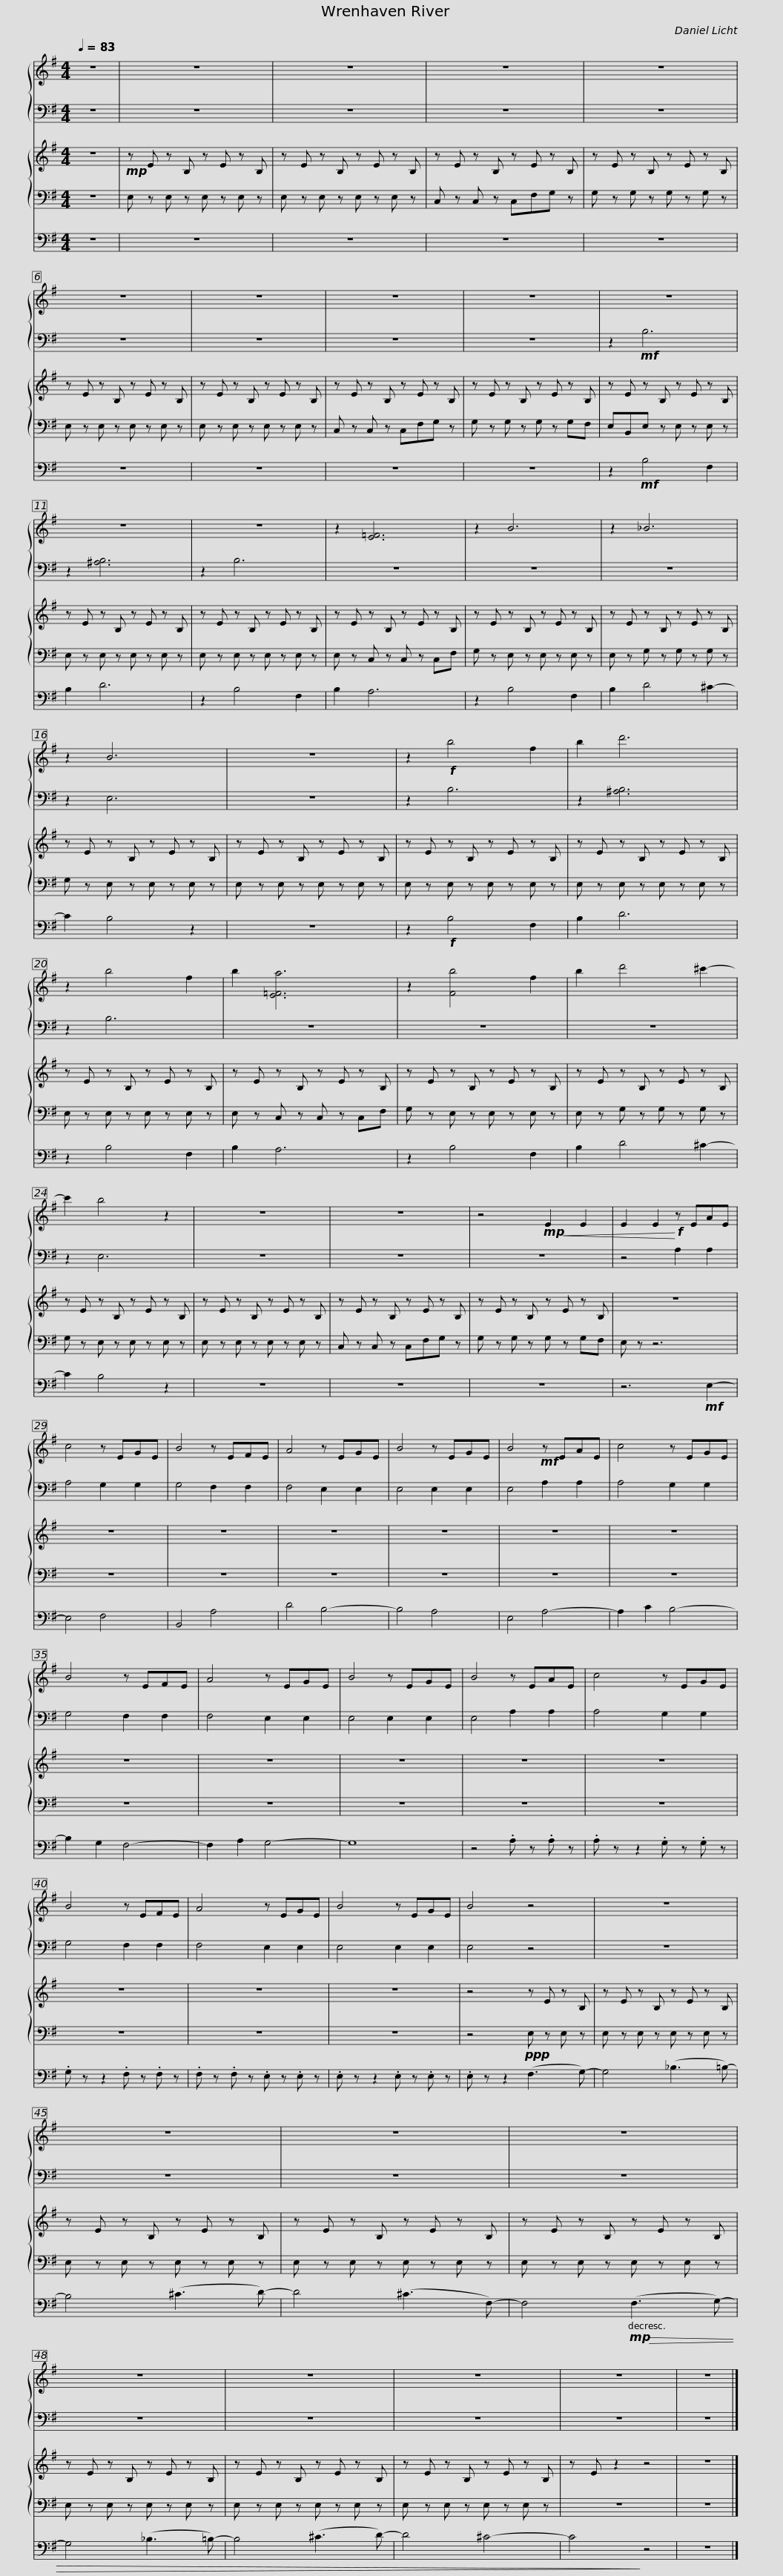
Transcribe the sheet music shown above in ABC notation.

X:1
%%score { 1 | 2 } { 3 | 4 } 5
L:1/8
Q:1/4=83
M:4/4
I:linebreak $
K:G
V:1 treble
V:2 bass
V:3 treble
V:4 bass
V:5 bass
V:1
 z8 | z8 | z8 | z8 |$ z8 | %5
 z8 | z8 | z8 |$ z8 | z8 | %10
 z8 | z8 |$ z2 [E=F]6 | z2 B6 | z2 _B6 | %15
 z2 B6 |$ z8 | z2!f! b4 f2 | b2 d'6 | z2 b4 f2 |$ %20
 b2 [E=Fa]6 | z2 [Fb]4 f2 | b2 d'4 ^c'2- | c'2 b4 z2 |$ z8 | %25
 z8 | z4!mp!!<(! E2 E2 | E2 E2!<)!!f! z EAE | c4 z EGE |$ B4 z EFE | %30
 A4 z EGE |$ B4 z EGE | B4!mf! z EAE | c4 z EGE | B4 z EFE | %35
 A4 z EGE | B4 z EGE | B4 z EAE |$ c4 z EGE | B4 z EFE | %40
 A4 z EGE | B4 z EGE | B4 z4 |$ z8 | z8 | %45
 z8 | z8 |$ z8 | z8 | z8 | %50
 z8 | z8 |] %52
V:2
 z8 | z8 | z8 | z8 |$ z8 | %5
 z8 | z8 | z8 |$ z8 | z2!mf! B,6 | %10
 z2 [^A,B,]6 | z2 B,6 |$ z8 | z8 | z8 | %15
 z2 E,6 |$ z8 | z2 B,6 | z2 [^A,B,]6 | z2 B,6 |$ %20
 z8 | z8 | z8 | z2 E,6 |$ z8 | %25
 z8 | z8 | z4 A,2 A,2 | A,4 G,2 G,2 |$ G,4 F,2 F,2 | %30
 F,4 E,2 E,2 |$ E,4 E,2 E,2 | E,4 A,2 A,2 | A,4 G,2 G,2 | G,4 F,2 F,2 | %35
 F,4 E,2 E,2 | E,4 E,2 E,2 | E,4 A,2 A,2 |$ A,4 G,2 G,2 | G,4 F,2 F,2 | %40
 F,4 E,2 E,2 | E,4 E,2 E,2 | E,4 z4 |$ z8 | z8 | %45
 z8 | z8 |$ z8 | z8 | z8 | %50
 z8 | z8 |] %52
V:3
 z8 |!mp! z E z B, z E z B, | z E z B, z E z B, | z E z B, z E z B, |$ z E z B, z E z B, | %5
 z E z B, z E z B, | z E z B, z E z B, | z E z B, z E z B, |$ z E z B, z E z B, | z E z B, z E z B, | %10
 z E z B, z E z B, | z E z B, z E z B, |$ z E z B, z E z B, | z E z B, z E z B, | z E z B, z E z B, | %15
 z E z B, z E z B, |$ z E z B, z E z B, | z E z B, z E z B, | z E z B, z E z B, | z E z B, z E z B, |$ %20
 z E z B, z E z B, | z E z B, z E z B, | z E z B, z E z B, | z E z B, z E z B, |$ z E z B, z E z B, | %25
 z E z B, z E z B, | z E z B, z E z B, | z8 | z8 |$ z8 | %30
 z8 |$ z8 | z8 | z8 | z8 | %35
 z8 | z8 | z8 |$ z8 | z8 | %40
 z8 | z8 | z4 z E z B, |$ z E z B, z E z B, | z E z B, z E z B, | %45
 z E z B, z E z B, | z E z B, z E z B, |$ z E z B, z E z B, | z E z B, z E z B, | z E z B, z E z B, | %50
 z E z2 z4 | z8 |] %52
V:4
 z8 | E, z E, z E, z E, z | E, z E, z E, z E, z | C, z C, z C,F,G, z |$ G, z G, z G, z G, z | %5
 E, z E, z E, z E, z | E, z E, z E, z E, z | C, z C, z C,F,G, z |$ G, z G, z G, z G,F, | E,B,,E, z E, z E, z | %10
 E, z E, z E, z E, z | E, z E, z E, z E, z |$ E, z C, z C, z C,F, | G, z E, z E, z E, z | E, z G, z G, z G, z | %15
 G, z E, z E, z E, z |$ E, z E, z E, z E, z | E, z E, z E, z E, z | E, z E, z E, z E, z | E, z E, z E, z E, z |$ %20
 E, z C, z C, z C,F, | G, z E, z E, z E, z | E, z G, z G, z G, z | G, z E, z E, z E, z |$ E, z E, z E, z E, z | %25
 C, z C, z C,F,G, z | G, z G, z G, z G,F, | E, z z6 | z8 |$ z8 | %30
 z8 |$ z8 | z8 | z8 | z8 | %35
 z8 | z8 | z8 |$ z8 | z8 | %40
 z8 | z8 | z4!ppp! E, z E, z |$ E, z E, z E, z E, z | E, z E, z E, z E, z | %45
 E, z E, z E, z E, z | E, z E, z E, z E, z |$ E, z E, z E, z E, z | E, z E, z E, z E, z | E, z E, z E, z E, z | %50
 z8 | z8 |] %52
V:5
 z8 | z8 | z8 | z8 |$ z8 | %5
 z8 | z8 | z8 |$ z8 | z2!mf! B,4 F,2 | %10
 B,2 D6 | z2 B,4 F,2 |$ B,2 A,6 | z2 B,4 F,2 | B,2 D4 ^C2- | %15
 C2 B,4 z2 |$ z8 | z2!f! B,4 F,2 | B,2 D6 | z2 B,4 F,2 |$ %20
 B,2 A,6 | z2 B,4 F,2 | B,2 D4 ^C2- | C2 B,4 z2 |$ z8 | %25
 z8 | z8 | z6!mf! E,2- | E,4 F,4 |$ B,,4 A,4 | %30
 D4 B,4- |$ B,4 A,4 | E,4 A,4- | A,2 C2 B,4- | B,2 G,2 F,4- | %35
 F,2 A,2 G,4- | G,8 | z4 .A, z .A, z |$ .A, z z2 .G, z .G, z | .G, z z2 .F, z .F, z | %40
 .F, z .F, z .E, z .E, z | .E, z z2 .E, z .E, z | .E, z z2 (F,3 G,-) |$ G,4 (_B,3 =B,-) | B,4 (^C3 D-) | %45
 D4 (^C3 F,-) | F,4!mp!!>(! (F,3 G,-) |$ G,4 (_B,3 =B,-) | B,4 (^C3 D-) | D4 ^C4- | %50
 C4!>)! z4 | z8 |] %52
